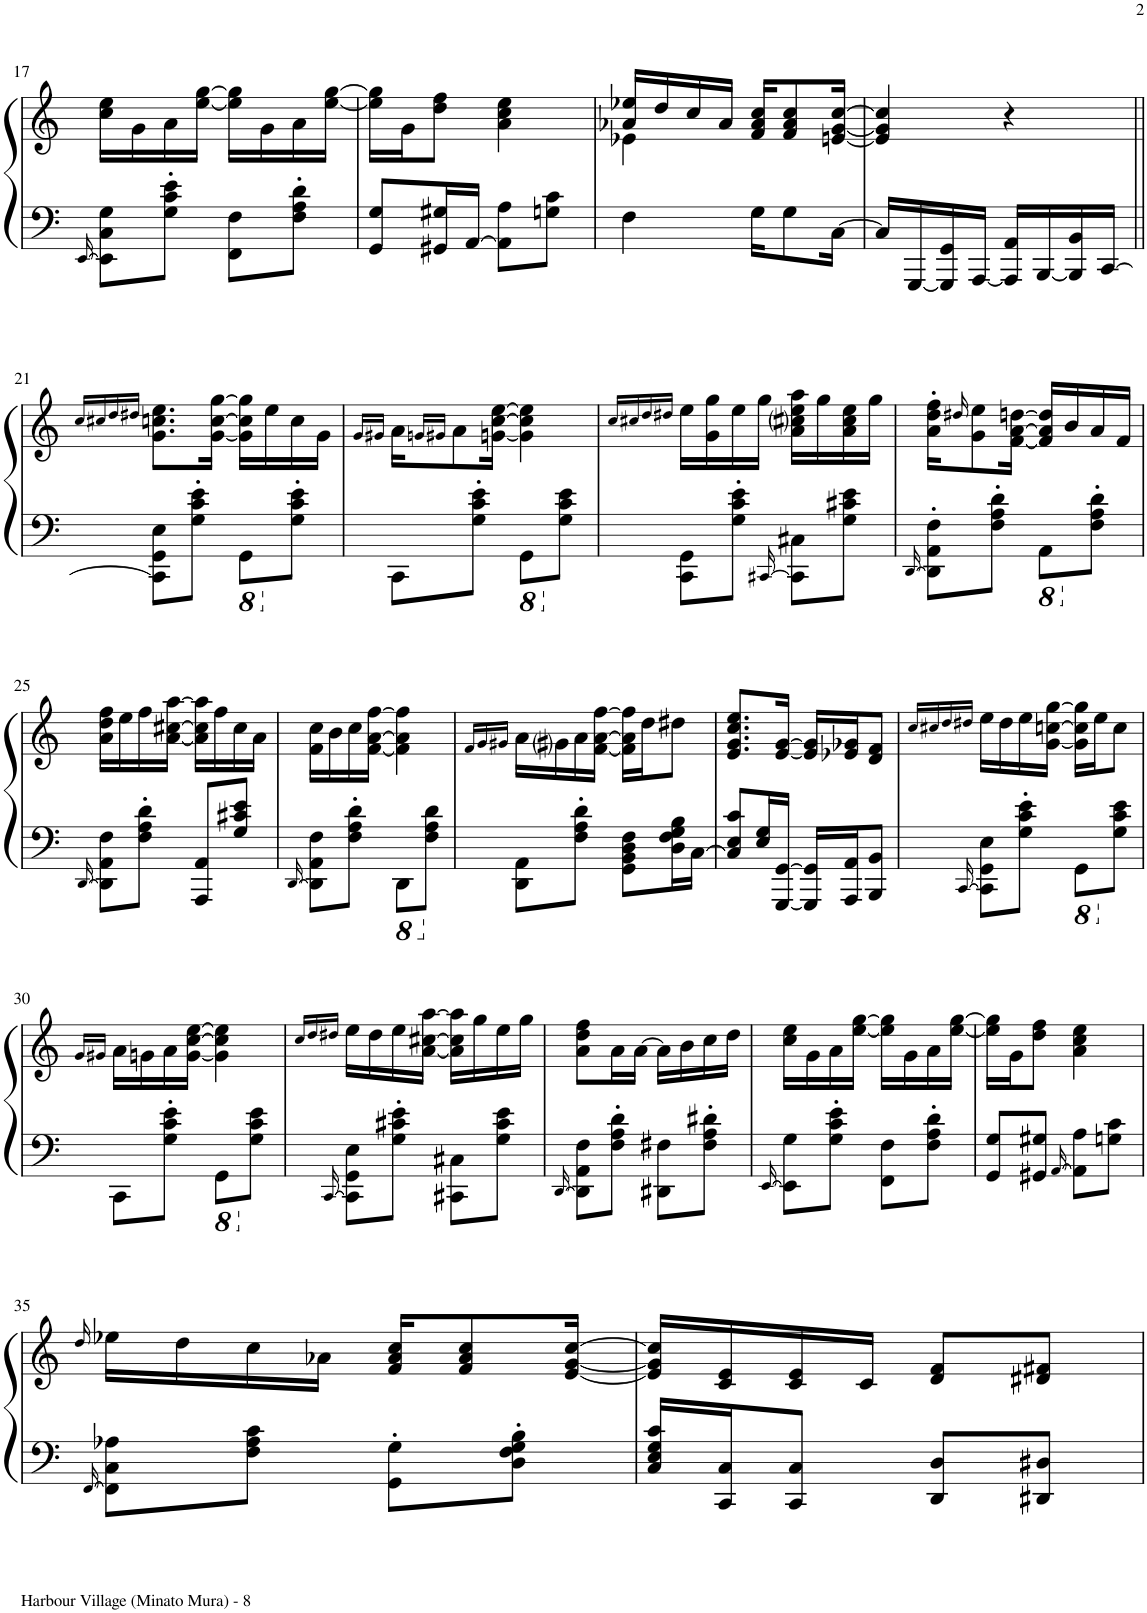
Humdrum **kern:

**kern	**kern
*part1	*part1
*staff2	*staff1
*I"Piano	*
*I'Pno.	*
!!LO:PB:g=z
*clefF4	*clefG2
*k[]	*k[]
*M2/4	*M2/4
=17	=17
[16qEE/	.
8EE\] 8C\ 8G\L	16cc\ 16ee\LL
.	16g\
8G\' 8c\' 8e\'J	16a\
.	[16ee\ [16gg\JJ
8FF\ 8F\L	16ee\] 16gg\]LL
.	16g\
8F\' 8A\' 8d\'J	16a\
.	[16ee\ [16gg\JJ
=18	=18
8GG/ 8G/L	16ee\] 16gg\]LL
.	16g\J
16GG#X/ 16G#X/L	8dd\ 8ff\J
[16AA/JJ	.
8AA\] 8A\L	4a\ 4cc\ 4ee\
8Gn\ 8c\J	.
=19	=19
*	*^
4F\	16a-X/ 16ee-X/LL	4e-X\
.	16dd/	.
.	16cc/	.
.	16a-/JJ	.
16G\KL	16f/ 16a-/ 16cc/KL	4ryy
8G\	8f/ 8a-/ 8cc/	.
[16C\Jk	[16en/ [16g/ [16cc/Jk	.
*	*v	*v
=20	=20
16C/LL]	4e/] 4g/] 4cc/]
[16GGG/	.
16GGG/] 16GG/	.
[16AAA/JJ	.
16AAA/] 16AA/LL	4r
[16BBB/	.
16BBB/] 16BB/	.
[16CC/JJ	.
!!LO:LB:g=z
=21||	=21||
.	16qcc/LL
.	16qcc#X/
.	16qdd/
.	16qdd#X/JJ
8CC\] 8GG\ 8E\L	8.g\ 8.ccn\ 8.ee\L
8G\' 8c\' 8e\'J	.
.	[16g\ [16cc\ [16gg\Jk
*8ba	*
8GGG\L	16g\] 16cc\] 16gg\]LL
.	16ee\
*X8ba	*
8G\' 8c\' 8e\'J	16cc\
.	16g\JJ
=22	=22
.	16qg/LL
.	16qg#X/JJ
8CC\L	16a\KL
.	16qgn/LL
.	16qg#X/JJ
.	8a\
8G\' 8c\' 8e\'J	.
.	[16gn\ [16cc\ [16ee\Jk
*8ba	*
8GGG\L	4g\] 4cc\] 4ee\]
*X8ba	*
8G\ 8c\ 8e\J	.
=23	=23
.	16qcc/LL
.	16qcc#X/
.	16qdd/
.	16qdd#X/JJ
8CC\ 8GG\L	16ee\LL
.	16g\ 16gg\
8G\' 8c\' 8e\'J	16ee\
.	16gg\JJ
[16qCC#X/	.
8CC#\] 8C#X\L	16a\ 16cc#i\ 16ee\ 16aa\LL
.	16gg\
8G\ 8c#X\ 8e\J	16a\ 16cc#\ 16ee\
.	16gg\JJ
=24	=24
[16qDD/	.
8DD\]' 8AA\' 8F\'L	16a\' 16dd\' 16ff\'KL
.	16qdd#X/
.	8g\ 8ee\
8F\' 8A\' 8d\'J	.
.	[16f\ [16a\ [16ddn\Jk
*8ba	*
8AAA\L	16f/] 16a/] 16dd/]LL
.	16b/
*X8ba	*
8F\' 8A\' 8d\'J	16a/
.	16f/JJ
!!LO:LB:g=z
=25	=25
[16qDD/	.
8DD\] 8AA\ 8F\L	16a\ 16dd\ 16ff\LL
.	16ee\
8F\' 8A\' 8d\'J	16ff\
.	[16a\ [16cc#X\ [16aa\JJ
8AAA/ 8AA/L	16a\] 16cc#\] 16aa\]LL
.	16ff\
8G/ 8c#X/ 8e/J	16cc#\
.	16a\JJ
=26	=26
[16qDD/	.
8DD\] 8AA\ 8F\L	16f\ 16cc\LL
.	16b\
8F\' 8A\' 8d\'J	16cc\
.	[16f\ [16a\ [16ff\JJ
*8ba	*
8DDD\L	4f\] 4a\] 4ff\]
*X8ba	*
8F\ 8A\ 8d\J	.
=27	=27
.	16qf/LL
.	16qg/
.	16qg#X/JJ
8DD\ 8AA\L	16a\LL
.	16g#i\
8F\' 8A\' 8d\'J	16a\
.	[16f\ [16a\ [16ff\JJ
8GG\ 8BB\ 8D\ 8F\L	16f\] 16a\] 16ff\]LL
.	16dd\J
16D\ 16F\ 16G\ 16B\L	8dd#X\J
[16C\JJ	.
=28	=28
8C/] 8E/ 8c/L	8.e/ 8.g/ 8.cc/ 8.ee/L
16E/ 16G/L	.
[16GGG/ [16GG/JJ	[16e/ [16g/Jk
16GGG/] 16GG/]LL	16e/] 16g/]LL
16AAA/ 16AA/J	16e-X/ 16g-X/J
8BBB/ 8BB/J	8d/ 8f/J
=29	=29
.	16qcc/LL
.	16qcc#X/
.	16qdd/
[16qCC/	16qdd#X/JJ
8CC\] 8GG\ 8E\L	16ee\LL
.	16dd#\
8G\' 8c\' 8e\'J	16ee\
.	[16g\ [16ccn\ [16gg\JJ
*8ba	*
8GGG\L	16g\] 16cc\] 16gg\]LL
.	16ee\J
*X8ba	*
8G\ 8c\ 8e\J	8cc\J
!!LO:LB:g=z
=30	=30
.	16qg/LL
.	16qg#X/JJ
8CC\L	16a\LL
.	16gn\
8G\' 8c\' 8e\'J	16a\
.	[16g\ [16cc\ [16ee\JJ
*8ba	*
8GGG\L	4g\] 4cc\] 4ee\]
*X8ba	*
8G\ 8c\ 8e\J	.
=31	=31
.	16qcc/LL
.	16qdd/
[16qCC/	16qdd#X/JJ
8CC\] 8GG\ 8E\L	16ee\LL
.	16dd#\
8G\' 8c#X\' 8e\'J	16ee\
.	[16a\ [16cc#X\ [16aa\JJ
8CC#X\ 8C#X\L	16a\] 16cc#\] 16aa\]LL
.	16gg\
8G\ 8c#\ 8e\J	16ee\
.	16gg\JJ
=32	=32
[16qDD/	.
8DD\] 8AA\ 8F\L	8a\ 8dd\ 8ff\L
8F\' 8A\' 8d\'J	16a\L
.	[16a\JJ
8DD#X\ 8F#X\L	16a\LL]
.	16b\
8F#\' 8A\' 8d#X\'J	16cc\
.	16dd\JJ
=33	=33
[16qEE/	.
8EE\] 8G\L	16cc\ 16ee\LL
.	16g\
8G\' 8c\' 8e\'J	16a\
.	[16ee\ [16gg\JJ
8FF\ 8F\L	16ee\] 16gg\]LL
.	16g\
8F\' 8A\' 8d\'J	16a\
.	[16ee\ [16gg\JJ
=34	=34
8GG/ 8G/L	16ee\] 16gg\]LL
.	16g\J
8GG#X/ 8G#X/J	8dd\ 8ff\J
[16qAA/	.
8AA\] 8A\L	4a\ 4cc\ 4ee\
8Gn\ 8c\J	.
!!LO:LB:g=z
=35	=35
[16qFF/	16qdd/
8FF\] 8C\ 8A-X\L	16ee-X\LL
.	16dd\
8F\ 8A-\ 8c\J	16cc\
.	16a-X\JJ
8GG\' 8G\'L	16f/ 16a-/ 16cc/KL
.	8f/ 8a-/ 8cc/
8D\' 8F\' 8G\' 8B\'J	.
.	[16e/ [16g/ [16cc/Jk
=36	=36
16C/ 16E/ 16G/ 16c/LL	16e/] 16g/] 16cc/]LL
16CC/ 16C/J	16c/ 16e/
8CC/ 8C/J	16c/ 16e/
.	16c/JJ
8DD/ 8D/L	8d/ 8f/L
8DD#X/ 8D#X/J	8d#X/ 8f#X/J
=	=
*-	*-
